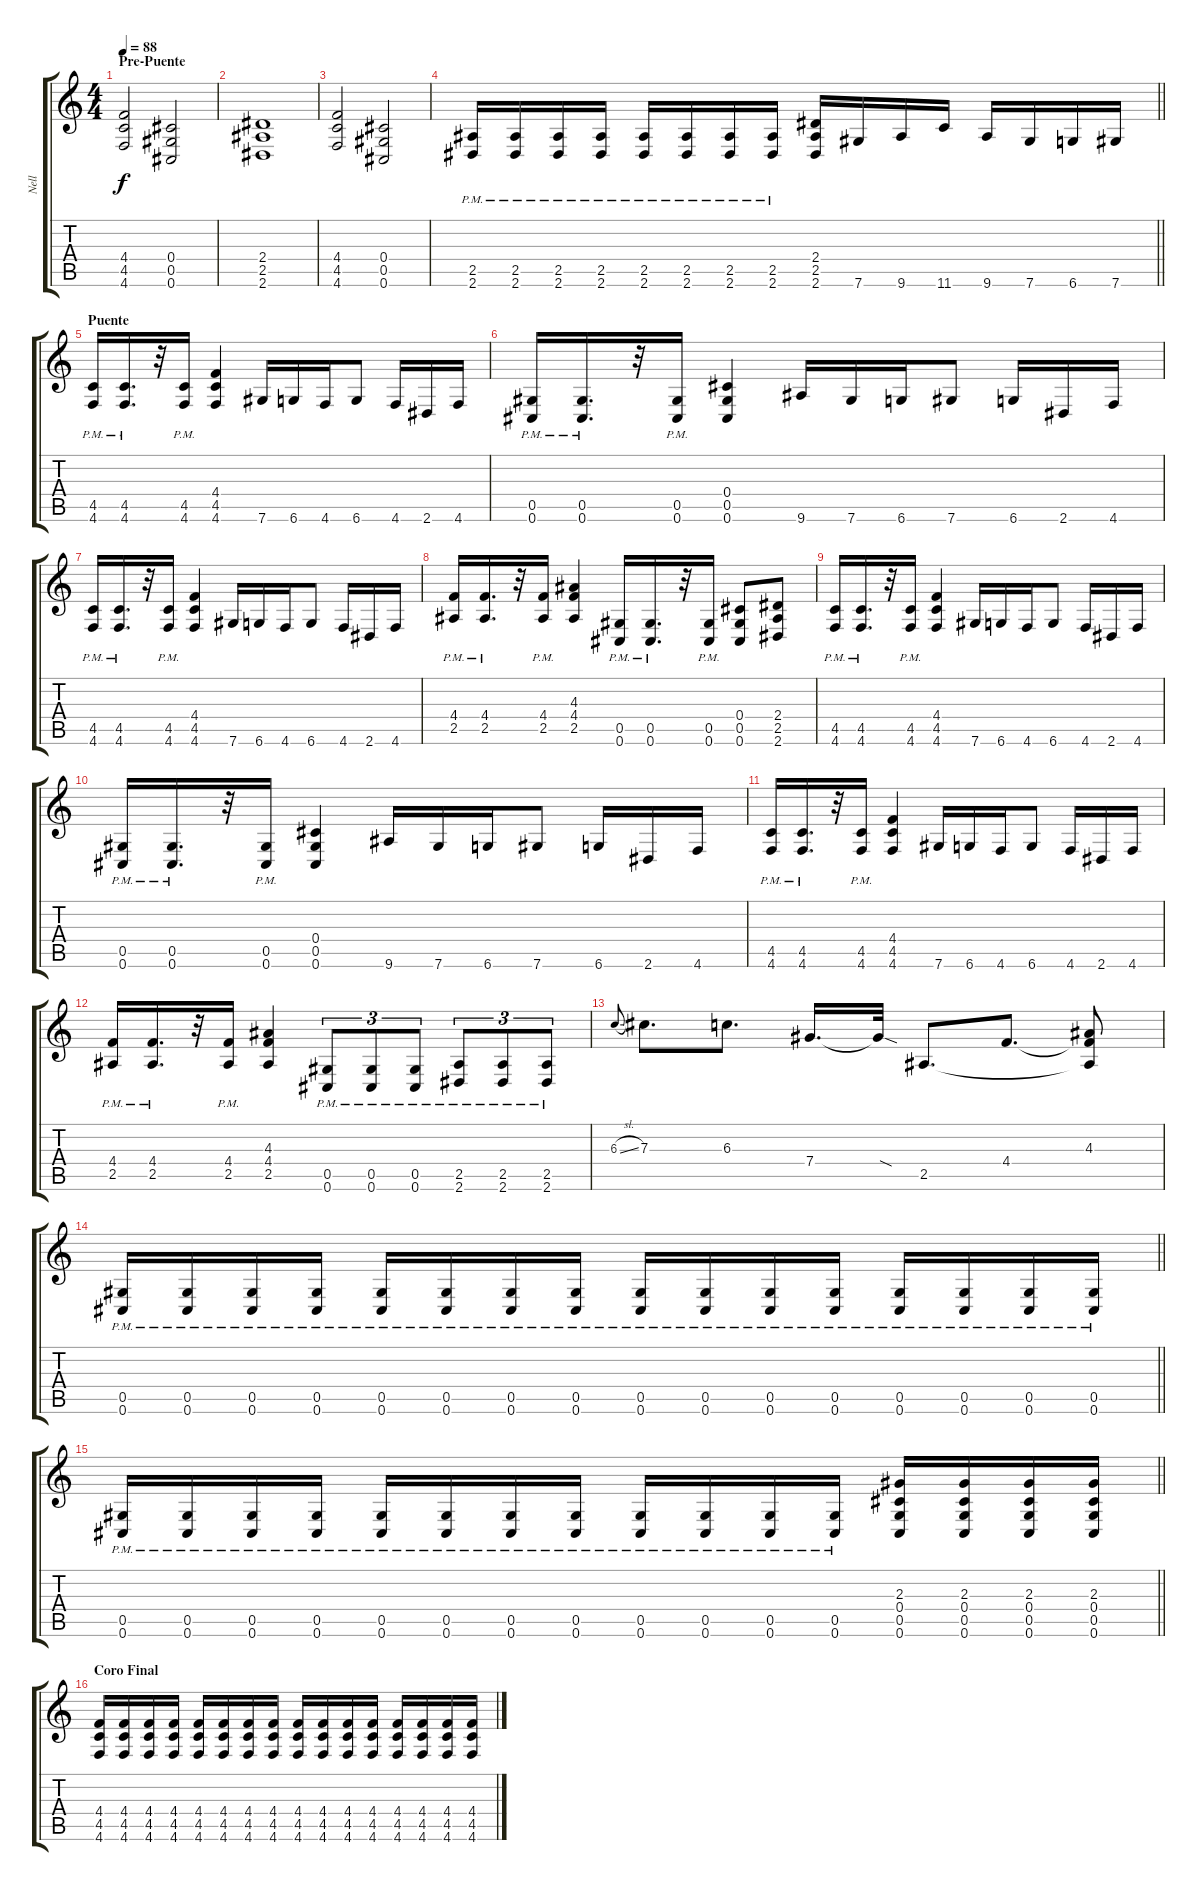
\track ("Nell" "Nell") {instrument distortionguitar}
\staff {score tabs}
\tuning (Eb4 Bb3 Gb3 Db3 Ab2 Db2) {hide}
\ts (4 4)
\section ("" "Pre-Puente")
\tempo 88
\clef g2
\ks c
(4.4 4.5 4.6).2{dy f} (0.4 0.5 0.6).2 |
(2.4 2.5 2.6).1 |
(4.4 4.5 4.6).2 (0.4 0.5 0.6).2 |
\barLineRight lightlight
(2.5{pm} 2.6{pm}).16 (2.5{pm} 2.6{pm}).16 (2.5{pm} 2.6{pm}).16 (2.5{pm} 2.6{pm}).16 (2.5{pm} 2.6{pm}).16 (2.5{pm} 2.6{pm}).16 (2.5{pm} 2.6{pm}).16 (2.5{pm} 2.6{pm}).16 (2.4 2.5 2.6).16 7.6.16 9.6.16 11.6.16 9.6.16 7.6.16 6.6.16 7.6.16 |
\section ("" "Puente")
(4.5{pm} 4.6{pm}).16 (4.5{pm} 4.6{pm}).16{d} r.32 (4.5{pm} 4.6{pm}).16 (4.4 4.5 4.6).4 7.6.16 6.6.16 4.6.16 6.6.8 4.6.16 2.6.16 4.6.16 |
(0.5{pm} 0.6{pm}).16 (0.5{pm} 0.6{pm}).16{d} r.32 (0.5{pm} 0.6{pm}).16 (0.4 0.5 0.6).4 9.6.16 7.6.16 6.6.16 7.6.8 6.6.16 2.6.16 4.6.16 |
(4.5{pm} 4.6{pm}).16 (4.5{pm} 4.6{pm}).16{d} r.32 (4.5{pm} 4.6{pm}).16 (4.4 4.5 4.6).4 7.6.16 6.6.16 4.6.16 6.6.8 4.6.16 2.6.16 4.6.16 |
(4.4{pm} 2.5{pm}).16 (4.4{pm} 2.5{pm}).16{d} r.32 (4.4{pm} 2.5{pm}).16 (4.3 4.4 2.5).4 (0.5{pm} 0.6{pm}).16 (0.5{pm} 0.6{pm}).16{d} r.32 (0.5{pm} 0.6{pm}).16 (0.4 0.5 0.6).8 (2.4 2.5 2.6).8 |
(4.5{pm} 4.6{pm}).16 (4.5{pm} 4.6{pm}).16{d} r.32 (4.5{pm} 4.6{pm}).16 (4.4 4.5 4.6).4 7.6.16 6.6.16 4.6.16 6.6.8 4.6.16 2.6.16 4.6.16 |
(0.5{pm} 0.6{pm}).16 (0.5{pm} 0.6{pm}).16{d} r.32 (0.5{pm} 0.6{pm}).16 (0.4 0.5 0.6).4 9.6.16 7.6.16 6.6.16 7.6.8 6.6.16 2.6.16 4.6.16 |
(4.5{pm} 4.6{pm}).16 (4.5{pm} 4.6{pm}).16{d} r.32 (4.5{pm} 4.6{pm}).16 (4.4 4.5 4.6).4 7.6.16 6.6.16 4.6.16 6.6.8 4.6.16 2.6.16 4.6.16 |
(4.4{pm} 2.5{pm}).16 (4.4{pm} 2.5{pm}).16{d} r.32 (4.4{pm} 2.5{pm}).16 (4.3 4.4 2.5).4 (0.5{pm} 0.6{pm}).8{tu (3 2)} (0.5{pm} 0.6{pm}).8{tu (3 2)} (0.5{pm} 0.6{pm}).8{tu (3 2)} (2.5{pm} 2.6{pm}).8{tu (3 2)} (2.5{pm} 2.6{pm}).8{tu (3 2)} (2.5{pm} 2.6{pm}).8{tu (3 2)} |
6.3{sl}.8{gr onbeat} 7.3.8{d} 6.3.8{d} 7.4.16{d} 7.4{sod t}.32 2.5.8{d} 4.4.8{d} (4.3 4.4{t} 2.5{t}).8 |
\barLineRight lightlight
(0.5{pm} 0.6{pm}).16 (0.5{pm} 0.6{pm}).16 (0.5{pm} 0.6{pm}).16 (0.5{pm} 0.6{pm}).16 (0.5{pm} 0.6{pm}).16 (0.5{pm} 0.6{pm}).16 (0.5{pm} 0.6{pm}).16 (0.5{pm} 0.6{pm}).16 (0.5{pm} 0.6{pm}).16 (0.5{pm} 0.6{pm}).16 (0.5{pm} 0.6{pm}).16 (0.5{pm} 0.6{pm}).16 (0.5{pm} 0.6{pm}).16 (0.5{pm} 0.6{pm}).16 (0.5{pm} 0.6{pm}).16 (0.5{pm} 0.6{pm}).16 |
\barLineRight lightlight
(0.5{pm} 0.6{pm}).16 (0.5{pm} 0.6{pm}).16 (0.5{pm} 0.6{pm}).16 (0.5{pm} 0.6{pm}).16 (0.5{pm} 0.6{pm}).16 (0.5{pm} 0.6{pm}).16 (0.5{pm} 0.6{pm}).16 (0.5{pm} 0.6{pm}).16 (0.5{pm} 0.6{pm}).16 (0.5{pm} 0.6{pm}).16 (0.5{pm} 0.6{pm}).16 (0.5{pm} 0.6{pm}).16 (2.3 0.4 0.5 0.6).16 (2.3 0.4 0.5 0.6).16 (2.3 0.4 0.5 0.6).16 (2.3 0.4 0.5 0.6).16 |
\section ("" "Coro Final")
(4.4 4.5 4.6).16 (4.4 4.5 4.6).16 (4.4 4.5 4.6).16 (4.4 4.5 4.6).16 (4.4 4.5 4.6).16 (4.4 4.5 4.6).16 (4.4 4.5 4.6).16 (4.4 4.5 4.6).16 (4.4 4.5 4.6).16 (4.4 4.5 4.6).16 (4.4 4.5 4.6).16 (4.4 4.5 4.6).16 (4.4 4.5 4.6).16 (4.4 4.5 4.6).16 (4.4 4.5 4.6).16 (4.4 4.5 4.6).16
